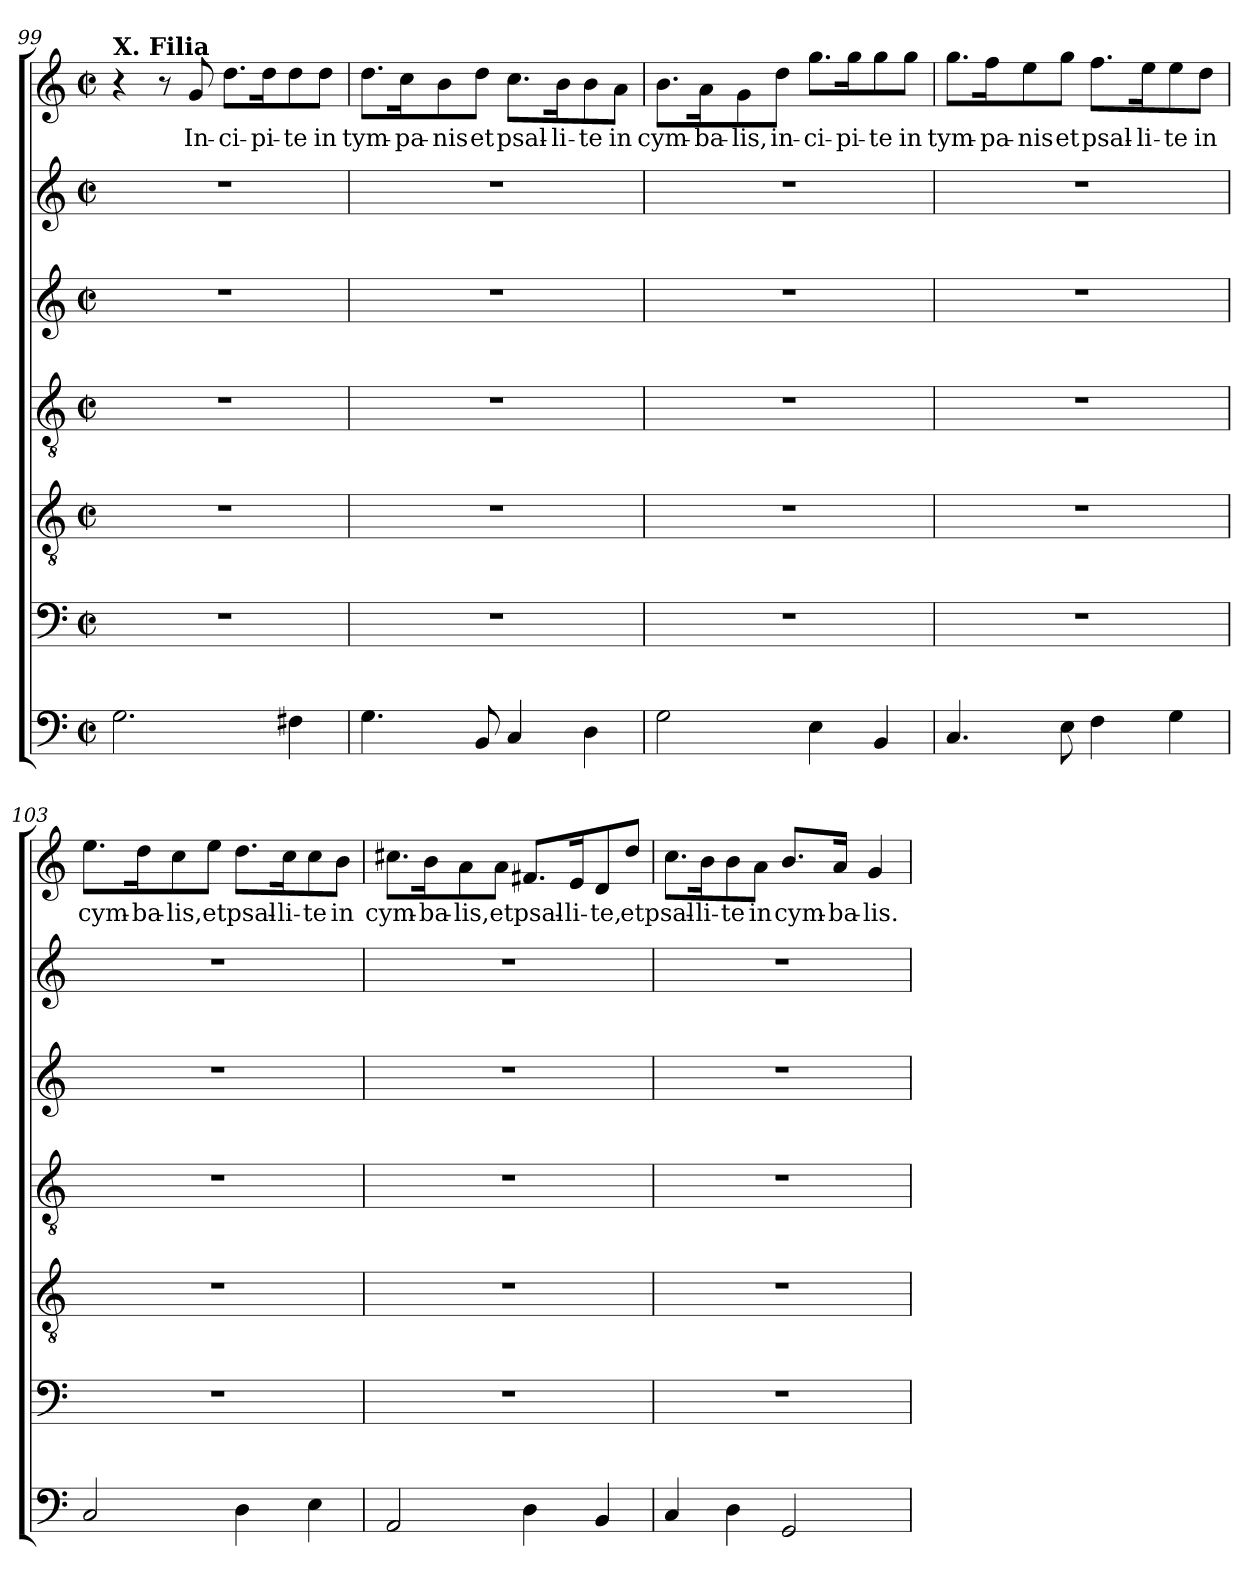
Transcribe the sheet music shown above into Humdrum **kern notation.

**kern	**kern	**kern	**kern	**kern	**kern	**kern	**text
*part7	*part6	*part5	*part4	*part3	*part2	*part1	*part1
*staff7	*staff6	*staff5	*staff4	*staff3	*staff2	*staff1	*staff1
!!LO:LB:g=z
*clefF4	*clefF4	*clefGv2	*clefGv2	*clefG2	*clefG2	*clefG2	*
*k[]	*k[]	*k[]	*k[]	*k[]	*k[]	*k[]	*
*C:	*C:	*C:	*C:	*C:	*C:	*C:	*
*M2/2	*M2/2	*M2/2	*M2/2	*M2/2	*M2/2	*M2/2	*
*met(c|)	*met(c|)	*met(c|)	*met(c|)	*met(c|)	*met(c|)	*met(c|)	*
=99	=99	=99	=99	=99	=99	=99	=99
!	!	!	!	!	!	!LO:TX:a:B:t=X. Filia	!
2.G\	1r	1r	1r	1r	1r	4r	.
.	.	.	.	.	.	8r	.
.	.	.	.	.	.	8g/	In-
.	.	.	.	.	.	8.dd\L	-ci-
.	.	.	.	.	.	16dd\K	-pi-
4F#X\	.	.	.	.	.	8dd\	-te
.	.	.	.	.	.	8dd\J	in
=100	=100	=100	=100	=100	=100	=100	=100
4.G\	1r	1r	1r	1r	1r	8.dd\L	tym-
.	.	.	.	.	.	16cc\K	-pa-
.	.	.	.	.	.	8b\	-nis
8BB/	.	.	.	.	.	8dd\J	et
4C/	.	.	.	.	.	8.cc\L	psal-
.	.	.	.	.	.	16b\K	-li-
4D\	.	.	.	.	.	8b\	-te
.	.	.	.	.	.	8a\J	in
=101	=101	=101	=101	=101	=101	=101	=101
2G\	1r	1r	1r	1r	1r	8.b\L	cym-
.	.	.	.	.	.	16a\K	-ba-
.	.	.	.	.	.	8g\	-lis,
.	.	.	.	.	.	8dd\J	in-
4E\	.	.	.	.	.	8.gg\L	-ci-
.	.	.	.	.	.	16gg\K	-pi-
4BB/	.	.	.	.	.	8gg\	-te
.	.	.	.	.	.	8gg\J	in
=102	=102	=102	=102	=102	=102	=102	=102
4.C/	1r	1r	1r	1r	1r	8.gg\L	tym-
.	.	.	.	.	.	16ff\K	-pa-
.	.	.	.	.	.	8ee\	-nis
8E\	.	.	.	.	.	8gg\J	et
4F\	.	.	.	.	.	8.ff\L	psal-
.	.	.	.	.	.	16ee\K	-li-
4G\	.	.	.	.	.	8ee\	-te
.	.	.	.	.	.	8dd\J	in
!!LO:LB:g=z
=103	=103	=103	=103	=103	=103	=103	=103
2C/	1r	1r	1r	1r	1r	8.ee\L	cym-
.	.	.	.	.	.	16dd\K	-ba-
.	.	.	.	.	.	8cc\	-lis,
.	.	.	.	.	.	8ee\J	et
4D\	.	.	.	.	.	8.dd\L	psal-
.	.	.	.	.	.	16cc\K	-li-
4E\	.	.	.	.	.	8cc\	-te
.	.	.	.	.	.	8b\J	in
=104	=104	=104	=104	=104	=104	=104	=104
2AA/	1r	1r	1r	1r	1r	8.cc#X\L	cym-
.	.	.	.	.	.	16b\K	-ba-
.	.	.	.	.	.	8a\	-lis,
.	.	.	.	.	.	8a\J	et
4D\	.	.	.	.	.	8.f#X/L	psal-
.	.	.	.	.	.	16e/K	-li-
4BB/	.	.	.	.	.	8d/	-te,
.	.	.	.	.	.	8dd/J	et
=105	=105	=105	=105	=105	=105	=105	=105
4C/	1r	1r	1r	1r	1r	8.cc\L	psal-
.	.	.	.	.	.	16b\K	-li-
4D\	.	.	.	.	.	8b\	-te
.	.	.	.	.	.	8a\J	in
2GG/	.	.	.	.	.	8.b/L	cym-
.	.	.	.	.	.	16a/Jk	-ba-
.	.	.	.	.	.	4g/	-lis.
=	=	=	=	=	=	=	=
*-	*-	*-	*-	*-	*-	*-	*-
